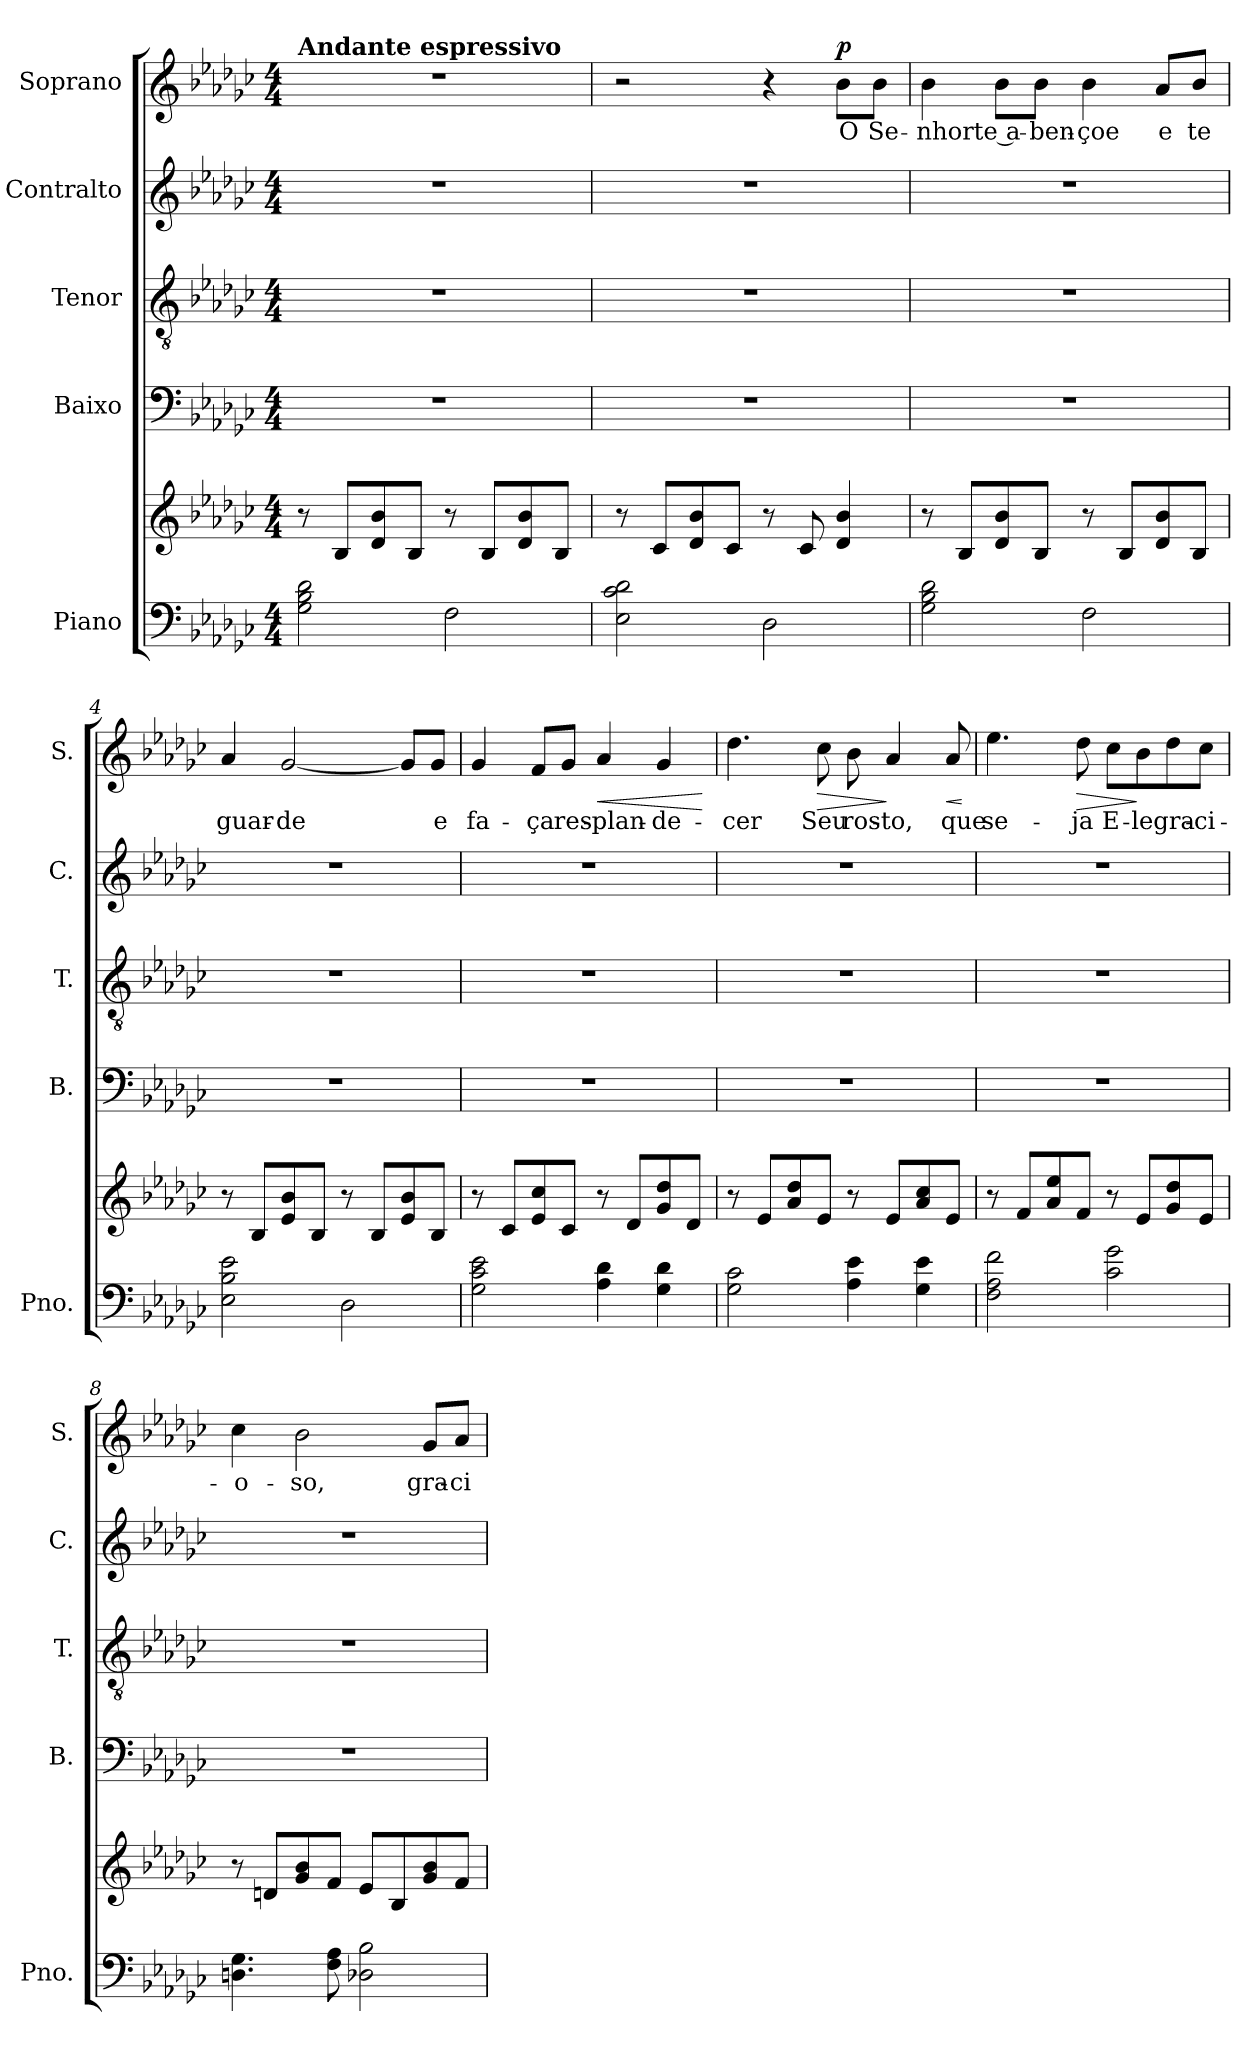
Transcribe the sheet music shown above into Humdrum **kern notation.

**kern	**kern	**dynam	**kern	**kern	**kern	**kern	**text	**dynam
*part5	*part5	*part5	*part4	*part3	*part2	*part1	*part1	*part1
*staff6	*staff5	*staff5/6	*staff4	*staff3	*staff2	*staff1	*staff1	*staff1
*I"Piano	*	*	*I"Baixo	*I"Tenor	*I"Contralto	*I"Soprano	*	*
*I'Pno.	*	*	*I'B.	*I'T.	*I'C.	*I'S.	*	*
*clefF4	*clefG2	*	*clefF4	*clefGv2	*clefG2	*clefG2	*	*
*k[b-e-a-d-g-c-]	*k[b-e-a-d-g-c-]	*	*k[b-e-a-d-g-c-]	*k[b-e-a-d-g-c-]	*k[b-e-a-d-g-c-]	*k[b-e-a-d-g-c-]	*	*
*M4/4	*M4/4	*	*M4/4	*M4/4	*M4/4	*M4/4	*	*
*MM72	*MM72	*	*MM72	*MM72	*MM72	*MM72	*	*
=1	=1	=1	=1	=1	=1	=1	=1	=1
!	!	!	!	!	!	!LO:TX:a:B:t=Andante espressivo	!	!
!	!	!LO:DY:b	!	!	!	!	!	!
2G-\ 2B-\ 2d-\	8r	other-dynamics	1r	1r	1r	1r	.	.
.	8B-/L	.	.	.	.	.	.	.
.	8d-/ 8b-/	.	.	.	.	.	.	.
.	8B-/J	.	.	.	.	.	.	.
2F\	8r	.	.	.	.	.	.	.
.	8B-/L	.	.	.	.	.	.	.
.	8d-/ 8b-/	.	.	.	.	.	.	.
.	8B-/J	.	.	.	.	.	.	.
=2	=2	=2	=2	=2	=2	=2	=2	=2
2E-\ 2c-\ 2d-\	8r	.	1r	1r	1r	2r	.	.
.	8c-/L	.	.	.	.	.	.	.
.	8d-/ 8b-/	.	.	.	.	.	.	.
.	8c-/J	.	.	.	.	.	.	.
2D-\	8r	.	.	.	.	4r	.	.
.	8c-/	.	.	.	.	.	.	.
!	!	!	!	!	!	!	!LO:LY:b	!LO:DY:a
.	4d-/ 4b-/	.	.	.	.	8b-\L	O	p
!	!	!	!	!	!	!	!LO:LY:b	!
.	.	.	.	.	.	8b-\J	Se-	.
=3	=3	=3	=3	=3	=3	=3	=3	=3
!	!	!	!	!	!	!	!LO:LY:b	!
2G-\ 2B-\ 2d-\	8r	.	1r	1r	1r	4b-\	-nhor	.
.	8B-/L	.	.	.	.	.	.	.
!	!	!	!	!	!	!	!LO:LY:b	!
.	8d-/ 8b-/	.	.	.	.	8b-\L	te a-	.
!	!	!	!	!	!	!	!LO:LY:b	!
.	8B-/J	.	.	.	.	8b-\J	-ben-	.
!	!	!	!	!	!	!	!LO:LY:b	!
2F\	8r	.	.	.	.	4b-\	-çoe	.
.	8B-/L	.	.	.	.	.	.	.
!	!	!	!	!	!	!	!LO:LY:b	!
.	8d-/ 8b-/	.	.	.	.	8a-/L	e	.
!	!	!	!	!	!	!	!LO:LY:b	!
.	8B-/J	.	.	.	.	8b-/J	te	.
=4	=4	=4	=4	=4	=4	=4	=4	=4
!	!	!	!	!	!	!	!LO:LY:b	!
2E-\ 2B-\ 2e-\	8r	.	1r	1r	1r	4a-/	guar-	.
.	8B-/L	.	.	.	.	.	.	.
!	!	!	!	!	!	!	!LO:LY:b	!
.	8e-/ 8b-/	.	.	.	.	[2g-/	-de	.
.	8B-/J	.	.	.	.	.	.	.
2D-\	8r	.	.	.	.	.	.	.
.	8B-/L	.	.	.	.	.	.	.
.	8e-/ 8b-/	.	.	.	.	8g-/L]	.	.
!	!	!	!	!	!	!	!LO:LY:b	!
.	8B-/J	.	.	.	.	8g-/J	e	.
!!LO:LB:g=z
=5	=5	=5	=5	=5	=5	=5	=5	=5
!	!	!	!	!	!	!	!LO:LY:b	!
2G-\ 2c-\ 2e-\	8r	.	1r	1r	1r	4g-/	fa-	.
.	8c-/L	.	.	.	.	.	.	.
!	!	!	!	!	!	!	!LO:LY:b	!
.	8e-/ 8cc-/	.	.	.	.	8f/L	-ça	.
!	!	!	!	!	!	!	!LO:LY:b	!
.	8c-/J	.	.	.	.	8g-/J	res-	.
!	!	!	!	!	!	!	!LO:LY:b	!LO:HP:b
4A-\ 4d-\	8r	.	.	.	.	4a-/	-plan-	<
.	8d-/L	.	.	.	.	.	.	.
!	!	!	!	!	!	!	!LO:LY:b	!
4G-\ 4d-\	8g-/ 8dd-/	.	.	.	.	4g-/	-de-	.
.	8d-/J	.	.	.	.	.	.	.
.	.	.	.	.	.	.	.	[
=6	=6	=6	=6	=6	=6	=6	=6	=6
!	!	!	!	!	!	!	!LO:LY:b	!
2G-\ 2c-\	8r	.	1r	1r	1r	4.dd-\	-cer	.
.	8e-/L	.	.	.	.	.	.	.
.	8a-/ 8dd-/	.	.	.	.	.	.	.
!	!	!	!	!	!	!	!LO:LY:b	!LO:HP:b
.	8e-/J	.	.	.	.	8cc-\	Seu	>
!	!	!	!	!	!	!	!LO:LY:b	!
4A-\ 4e-\	8r	.	.	.	.	8b-\	ros-	.
!	!	!	!	!	!	!	!LO:LY:b	!
.	8e-/L	.	.	.	.	4a-/	-to,	]
4G-\ 4e-\	8a-/ 8cc-/	.	.	.	.	.	.	.
!	!	!	!	!	!	!	!LO:LY:b	!LO:HP:b
.	8e-/J	.	.	.	.	8a-/	que	<
.	.	.	.	.	.	.	.	[
=7	=7	=7	=7	=7	=7	=7	=7	=7
!	!	!	!	!	!	!	!LO:LY:b	!
2F\ 2A-\ 2f\	8r	.	1r	1r	1r	4.ee-\	se-	.
.	8f/L	.	.	.	.	.	.	.
.	8a-/ 8ee-/	.	.	.	.	.	.	.
!	!	!	!	!	!	!	!LO:LY:b	!LO:HP:b
.	8f/J	.	.	.	.	8dd-\	-ja	>
!	!	!	!	!	!	!	!LO:LY:b	!
2c-\ 2g-\	8r	.	.	.	.	8cc-\L	E-	.
!	!	!	!	!	!	!	!LO:LY:b	!
.	8e-/L	.	.	.	.	8b-\	-le	]
!	!	!	!	!	!	!	!LO:LY:b	!
.	8g-/ 8dd-/	.	.	.	.	8dd-\	gra-	.
!	!	!	!	!	!	!	!LO:LY:b	!
.	8e-/J	.	.	.	.	8cc-\J	-ci-	.
=8	=8	=8	=8	=8	=8	=8	=8	=8
!	!	!	!	!	!	!	!LO:LY:b	!
4.Dn\ 4.G-\	8r	.	1r	1r	1r	4cc-\	-o-	.
.	8dn/L	.	.	.	.	.	.	.
!	!	!	!	!	!	!	!LO:LY:b	!
.	8g-/ 8b-/	.	.	.	.	2b-\	-so,	.
8F\ 8A-\	8f/J	.	.	.	.	.	.	.
2D-X\ 2B-\	8e-/L	.	.	.	.	.	.	.
.	8B-/	.	.	.	.	.	.	.
!	!	!	!	!	!	!	!LO:LY:b	!
.	8g-/ 8b-/	.	.	.	.	8g-/L	gra-	.
!	!	!	!	!	!	!	!LO:LY:b	!
.	8f/J	.	.	.	.	8a-/J	-ci-	.
=	=	=	=	=	=	=	=	=
*-	*-	*-	*-	*-	*-	*-	*-	*-
